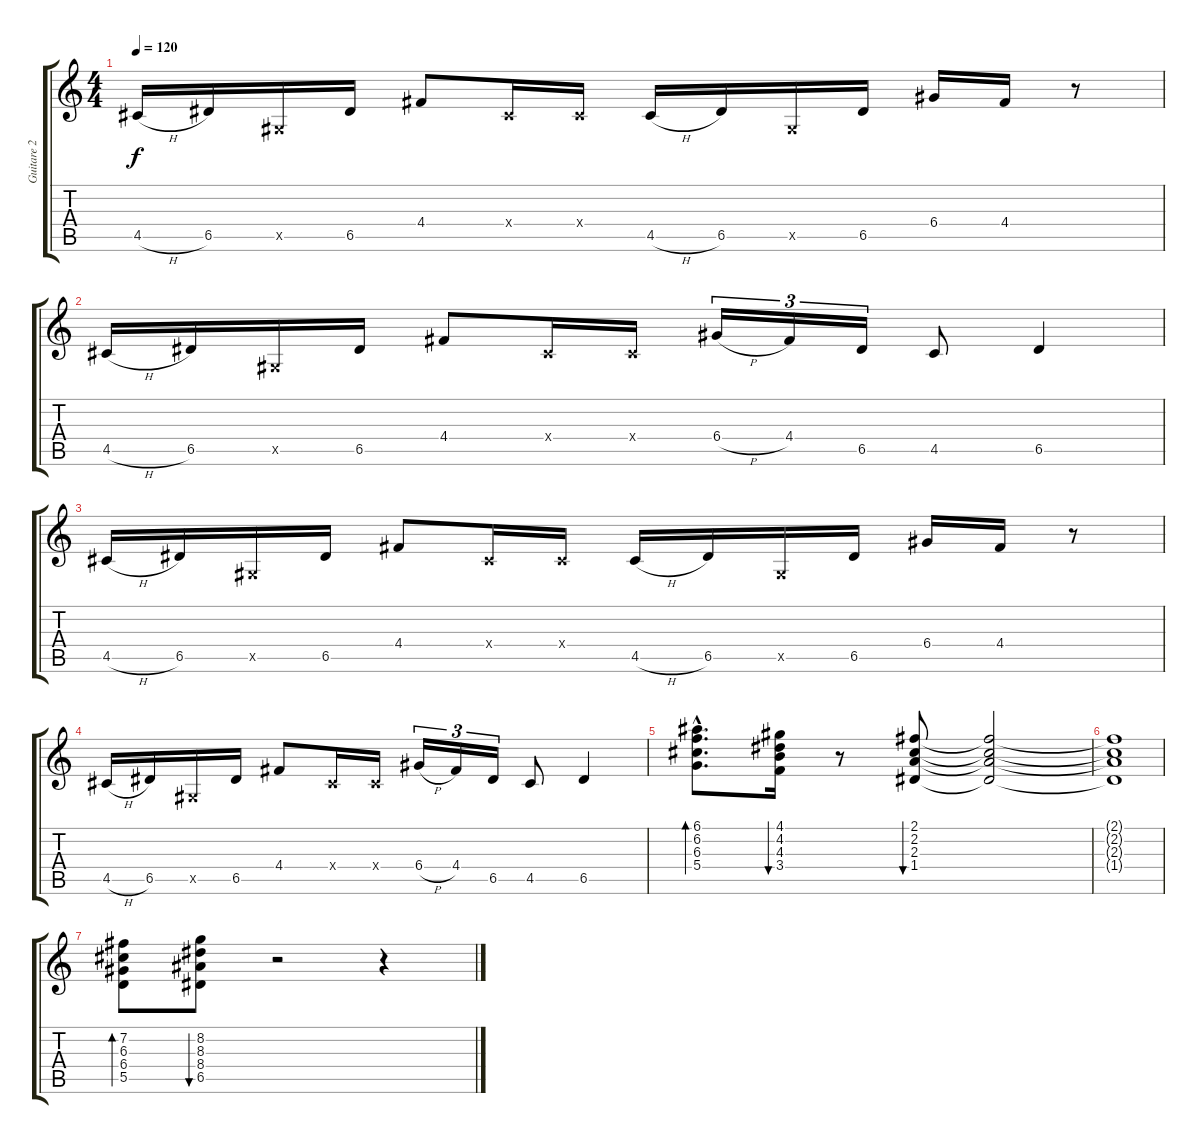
\track ("Guitare 2" "Guitare 2") {instrument electricguitarjazz}
\staff {score tabs}
\tuning (E4 B3 G3 D3 A2 E2) {hide}
\ts (4 4)
\tempo 120
\clef g2
\ks c
4.5{h}.16{dy f volume 13} 6.5.16 -1.5{x}.16 6.5.16 4.4.8 -1.4{x}.16 -1.4{x}.16 4.5{h}.16 6.5.16 -1.5{x}.16 6.5.16 6.4.16 4.4.16 r.8 |
4.5{h}.16{volume 13} 6.5.16 -1.5{x}.16 6.5.16 4.4.8 -1.4{x}.16 -1.4{x}.16 6.4{h}.16{tu (3 2)} 4.4.16{tu (3 2)} 6.5.16{tu (3 2)} 4.5.8 6.5.4 |
4.5{h}.16{volume 13} 6.5.16 -1.5{x}.16 6.5.16 4.4.8 -1.4{x}.16 -1.4{x}.16 4.5{h}.16 6.5.16 -1.5{x}.16 6.5.16 6.4.16 4.4.16 r.8 |
4.5{h}.16{volume 13} 6.5.16 -1.5{x}.16 6.5.16 4.4.8 -1.4{x}.16 -1.4{x}.16 6.4{h}.16{tu (3 2)} 4.4.16{tu (3 2)} 6.5.16{tu (3 2)} 4.5.8 6.5.4 |
(6.1{hac} 6.2{hac} 6.3{hac} 5.4{hac}).8{d bd 30 volume 8} (4.1 4.2 4.3 3.4).16{bu 30} r.8 (2.1 2.2 2.3 1.4).8{bu 30} (2.1{t} 2.2{t} 2.3{t} 1.4{t}).2 |
(2.1{t} 2.2{t} 2.3{t} 1.4{t}).1 |
(7.2 6.3 6.4 5.5).8{bd 30} (8.2 8.3 8.4 6.5).8{bu 30} r.2 r.4
